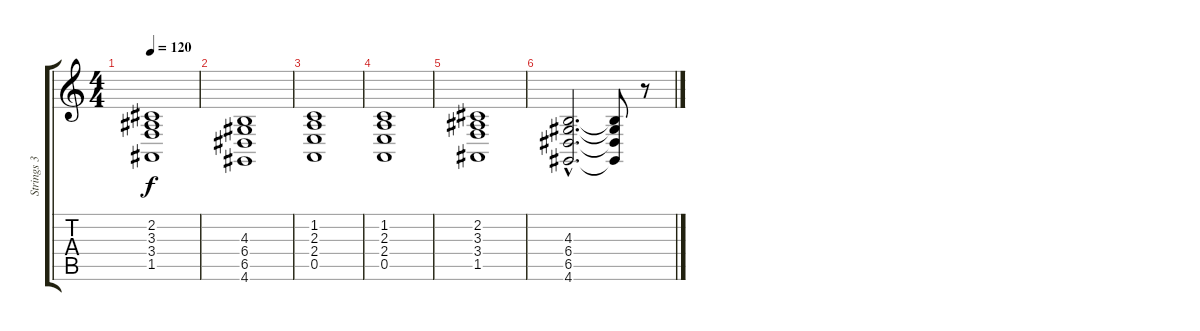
\track ("Strings 3" "Strings 3") {instrument stringensemble1}
\staff {score tabs}
\tuning (E4 B3 G3 D3 A2 E2) {hide}
\ts (4 4)
\tempo 120
\clef g2
\ks c
(2.2 3.3 3.4 1.5).1{dy f balance 0} |
(4.3 6.4 6.5 4.6).1{balance 16} |
(1.2 2.3 2.4 0.5).1{balance 0} |
(1.2 2.3 2.4 0.5).1{balance 16} |
(2.2 3.3 3.4 1.5).1{balance 0} |
(4.3{hac} 6.4{hac} 6.5{hac} 4.6{hac}).2{d balance 16} (4.3{t} 6.4{t} 6.5{t} 4.6{t}).8{volume 0} r.8
